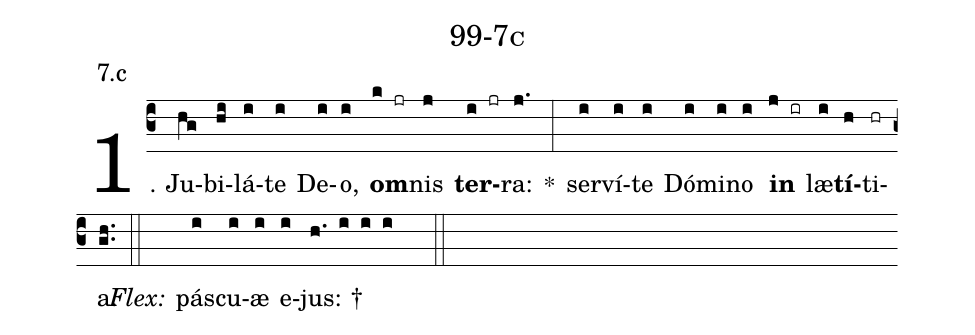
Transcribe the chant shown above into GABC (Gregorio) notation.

name: 99-7c;
annotation: 7.c;
%%
(c3)1. Ju(hg)bi(hi)lá(i)te(i) De(i)o,(i) <b>om</b>(k jr)nis(j) <b>ter</b>(i jr)ra:(j.) *(:) ser(i)ví(i)te(i) Dó(i)mi(i)no(i) <b>in</b>(j ir) læ(i)<b>tí</b>(h)ti(hr)a.(gh..) (::)
<i>Flex:</i>()  pás(i)cu(i)æ(i) e(i)jus: †(h. i i i  ::)
